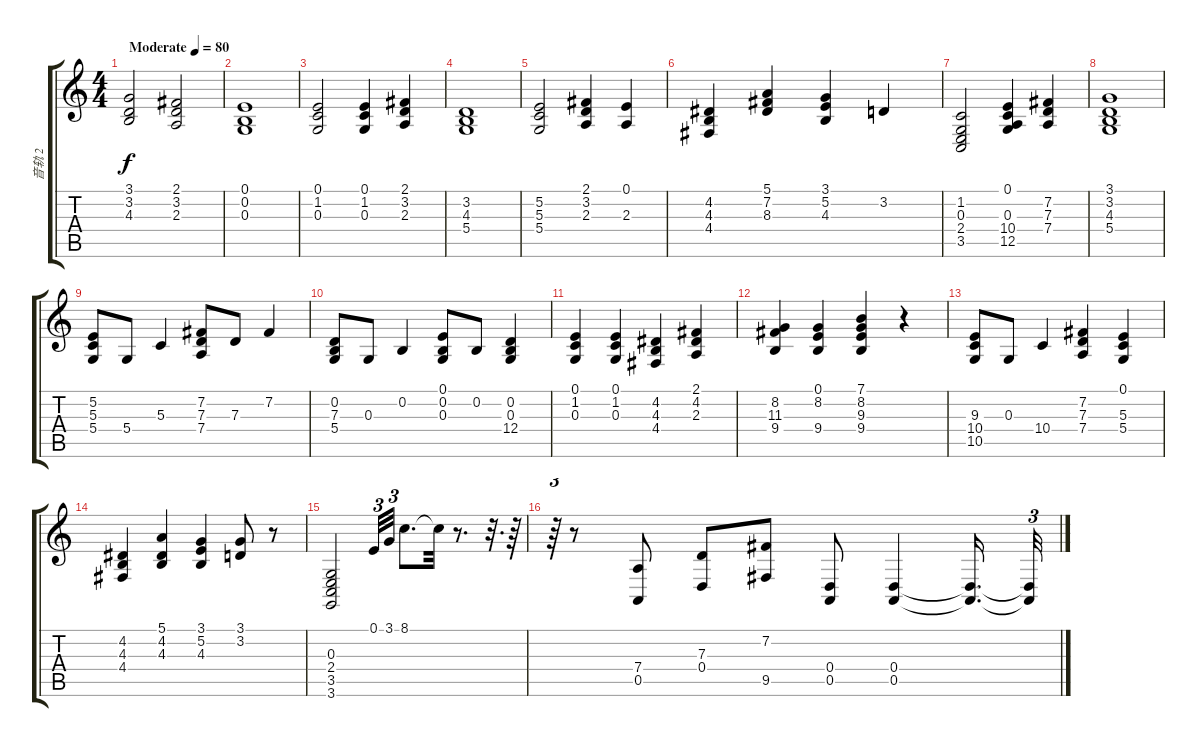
\track ("音轨 2" "音轨 2") {instrument acousticgrandpiano}
\staff {score tabs}
\tuning (E4 B3 G3 D3 A2 E2) {hide}
\ts (4 4)
\tempo (80 "Moderate")
\clef g2
\ks c
(3.1 3.2 4.3).2{dy f instrument acousticgrandpiano} (2.1 3.2 2.3).2 |
(0.1 0.2 0.3).1 |
(0.1 1.2 0.3).2 (0.1 1.2 0.3).4 (2.1 3.2 2.3).4 |
(3.2 4.3 5.4).1 |
(5.2 5.3 5.4).2 (2.1 3.2 2.3).4 (0.1 2.3).4 |
(4.2 4.3 4.4).4 (5.1 7.2 8.3).4 (3.1 5.2 4.3).4 3.2.4 |
(1.2 0.3 2.4 3.5).2 (0.1 0.3 10.4 12.5).4 (7.2 7.3 7.4).4 |
(3.1 3.2 4.3 5.4).1 |
(5.2 5.3 5.4).8 5.4.8 5.3.4 (7.2 7.3 7.4).8 7.3.8 7.2.4 |
(0.2 7.3 5.4).8 0.3.8 0.2.4 (0.1 0.2 0.3).8 0.2.8 (0.2 0.3 12.4).4 |
(0.1 1.2 0.3).4 (0.1 1.2 0.3).4 (4.2 4.3 4.4).4 (2.1 4.2 2.3).4 |
(8.2 11.3 9.4).4 (0.1 8.2 9.4).4 (7.1 8.2 9.3 9.4).4 r.4 |
(9.3 10.4 10.5).8 0.3.8 10.4.4 (7.2 7.3 7.4).4 (0.1 5.3 5.4).4 |
(4.2 4.3 4.4).4 (5.1 4.2 4.3).4 (3.1 5.2 4.3).4 (3.1 3.2).8 r.8 |
(0.3 2.4 3.5 3.6).2 0.1.32{tu (3 2)} 3.1.32{tu (3 2)} 8.1.8{d} 8.1{t}.32 r.8{d} r.32{d} r.64 |
r.64{tu (3 2)} r.8 (7.4 0.5).8 (7.3 0.4).8 (7.2 9.5).8 (0.4 0.5).8 (0.4 0.5).4 (0.4{t} 0.5{t}).16{d} (0.4{t} 0.5{t}).32{tu (3 2)}
